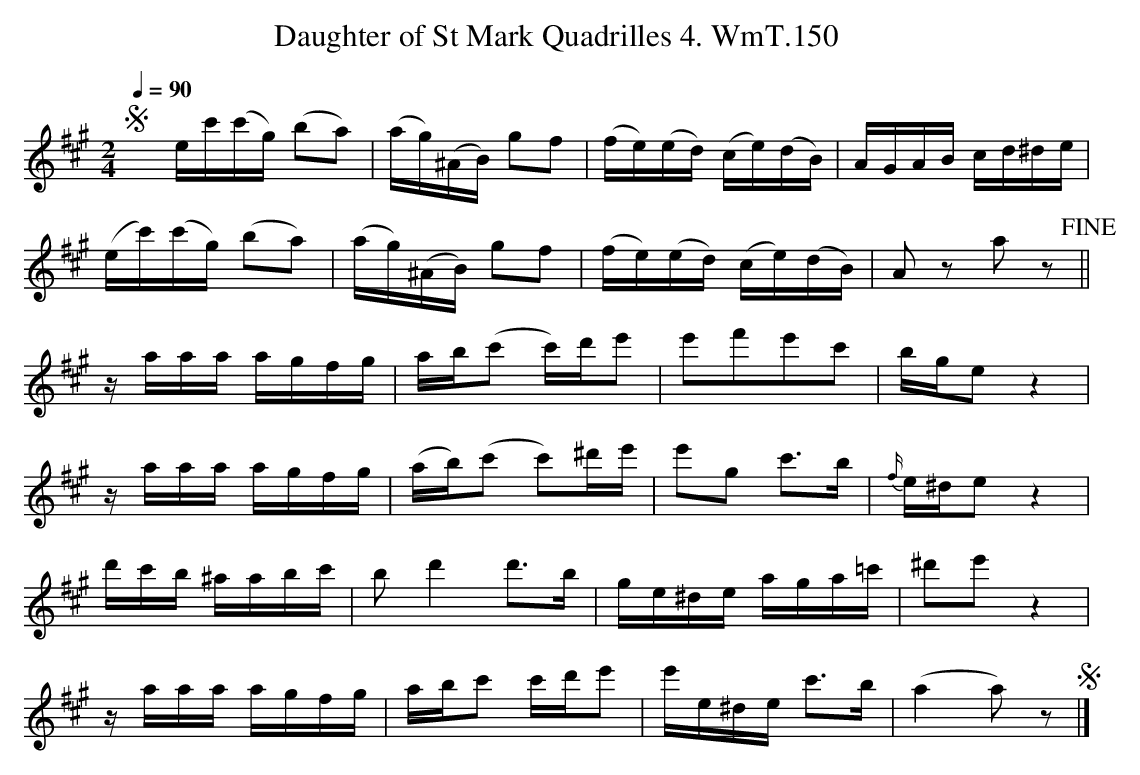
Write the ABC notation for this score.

X:1
T:Daughter of St Mark Quadrilles 4. WmT.150
M:2/4
L:1/8
Q:1/4=90
K:A
!segno!xe/c'/(c'/g/) (ba)|(a/g/)(^A/B/) gf|(f/e/)(e/d/) (c/e/)(d/B/)|A/G/A/B/ c/d/^d/e/|
(e/c'/)(c'/g/) (ba)|(a/g/)(^A/B/) gf|(f/e/)(e/d/) (c/e/)(d/B/)|A z a z!fine!||
z/a/a/a/ a/g/f/g/|a/b/(c' c'/)d'/e'|e'f'e'c'|b/g/e z2|
z/a/a/a/ a/g/f/g/|(a/b/)(c' c')^d'/e'/|e'g c'>b|{f/}e/^d/e z2|
d'/c'/b/ ^a/a/b/c'/|b d'2 d'>b|g/e/^d/e/ a/g/a/=c'/|^d'e' z2|
z/a/a/a/ a/g/f/g/|a/b/c' c'/d'/e'|e'/e/^d/e/ c'>b|(a2 a) z !segno!|]
